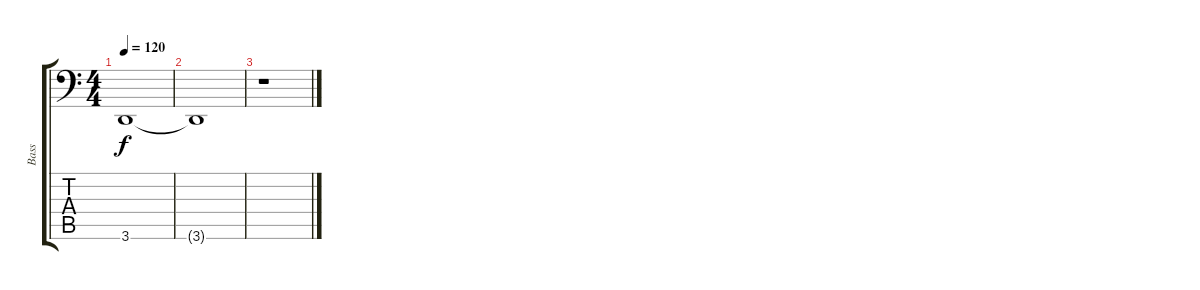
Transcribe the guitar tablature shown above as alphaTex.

\track ("Bass" "Bass") {instrument synthbass2}
\staff {score tabs}
\tuning (C3 G2 D2 A1 E1 B0) {hide}
\ts (4 4)
\tempo 120
\clef f4
\ks c
3.6.1{dy f} |
3.6{t}.1 |
r.1
